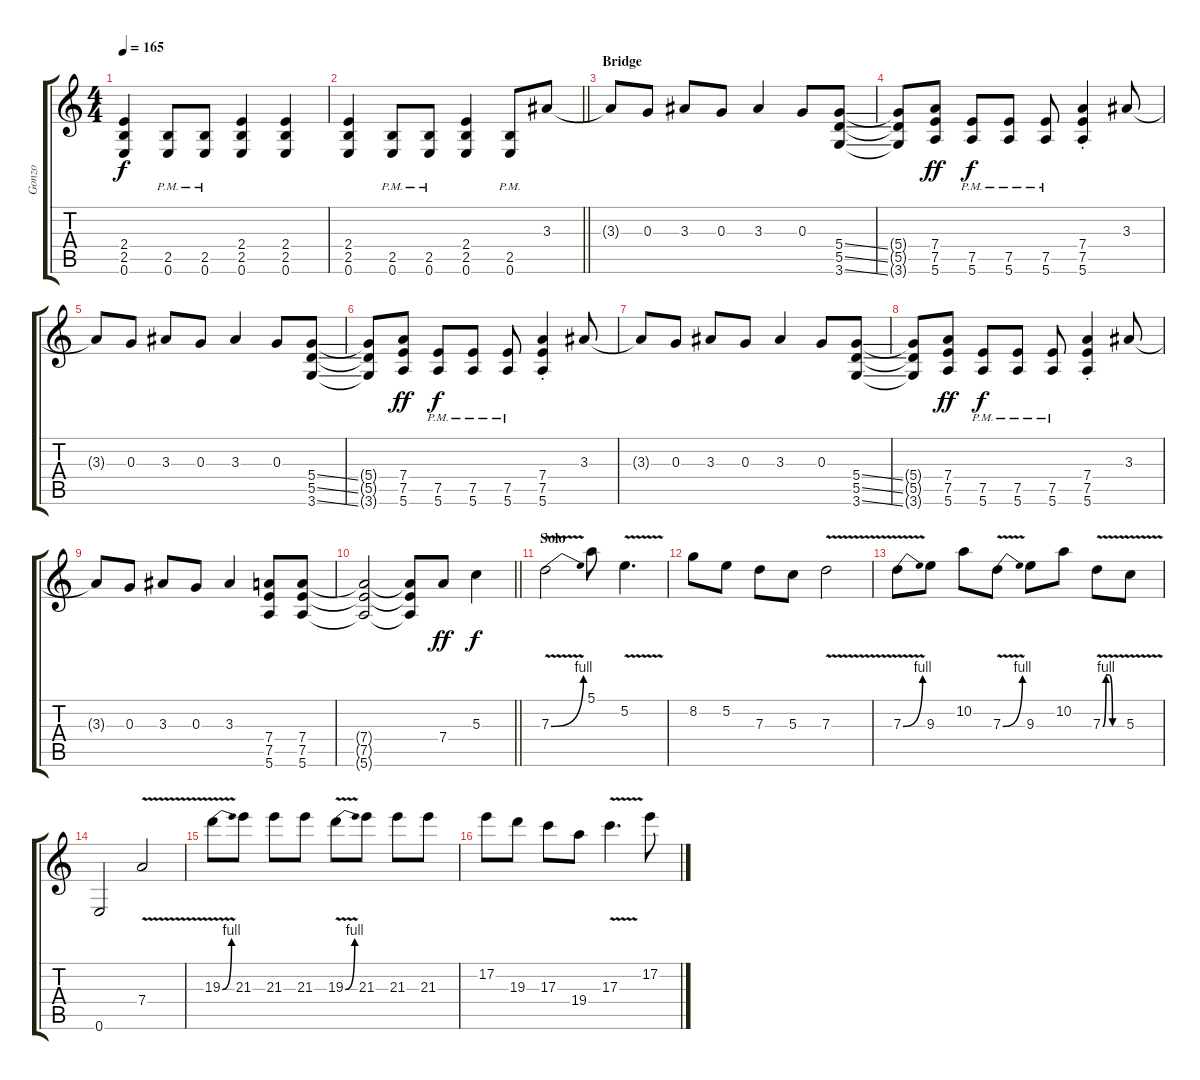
\track ("Gonzo" "Gonzo") {instrument distortionguitar}
\staff {score tabs}
\tuning (E4 B3 G3 D3 A2 E2) {hide}
\ts (4 4)
\tempo 165
\clef g2
\ks c
(2.4 2.5 0.6).4{dy f} (2.5{pm} 0.6{pm}).8 (2.5{pm} 0.6{pm}).8 (2.4 2.5 0.6).4 (2.4 2.5 0.6).4 |
\barLineRight lightlight
(2.4 2.5 0.6).4 (2.5{pm} 0.6{pm}).8 (2.5{pm} 0.6{pm}).8 (2.4 2.5 0.6).4 (2.5{pm} 0.6{pm}).8 3.3.8 |
\section ("" "Bridge")
3.3{t}.8 0.3.8 3.3.8 0.3.8 3.3.4 0.3.8 (5.4{ss} 5.5{ss} 3.6{ss}).8 |
(5.4{t} 5.5{t} 3.6{t}).8 (7.4 7.5 5.6).8{dy ff} (7.5{pm} 5.6{pm}).8{dy f} (7.5{pm} 5.6{pm}).8 (7.5{pm} 5.6{pm}).8 (7.4{st} 7.5{st} 5.6{st}).4 3.3.8 |
3.3{t}.8 0.3.8 3.3.8 0.3.8 3.3.4 0.3.8 (5.4{ss} 5.5{ss} 3.6{ss}).8 |
(5.4{t} 5.5{t} 3.6{t}).8 (7.4 7.5 5.6).8{dy ff} (7.5{pm} 5.6{pm}).8{dy f} (7.5{pm} 5.6{pm}).8 (7.5{pm} 5.6{pm}).8 (7.4{st} 7.5{st} 5.6{st}).4 3.3.8 |
3.3{t}.8 0.3.8 3.3.8 0.3.8 3.3.4 0.3.8 (5.4{ss} 5.5{ss} 3.6{ss}).8 |
(5.4{t} 5.5{t} 3.6{t}).8 (7.4 7.5 5.6).8{dy ff} (7.5{pm} 5.6{pm}).8{dy f} (7.5{pm} 5.6{pm}).8 (7.5{pm} 5.6{pm}).8 (7.4{st} 7.5{st} 5.6{st}).4 3.3.8 |
3.3{t}.8 0.3.8 3.3.8 0.3.8 3.3.4 (7.4 7.5 5.6).8 (7.4 7.5 5.6).8 |
\barLineRight lightlight
(7.4{t} 7.5{t} 5.6{t}).2 (7.4{t} 7.5{t} 5.6{t}).8 7.4.8{dy ff volume 14} 5.3.4{dy f} |
\section ("" "Solo")
7.3{be (bend 0 0 60 4) v}.2 5.1.8 5.2{v}.4{d} |
8.2.8 5.2.8 7.3.8 5.3.8 7.3{v}.2 |
7.3{be (bend 0 0 60 4) v}.8 9.3.8 10.2.8 7.3{be (bend 0 0 60 4) v}.8 9.3.8 10.2.8 7.3{be (custom 0 0 10 4 20 4 30 0 60 0) v}.8 5.3{v}.8 |
0.6.2 7.4{v}.2 |
19.3{be (bend 0 0 60 4) v}.8 21.3.8 21.3.8 21.3.8 19.3{be (bend 0 0 60 4) v}.8 21.3.8 21.3.8 21.3.8 |
17.2.8 19.3.8 17.3.8 19.4.8 17.3{v}.4{d} 17.2.8
